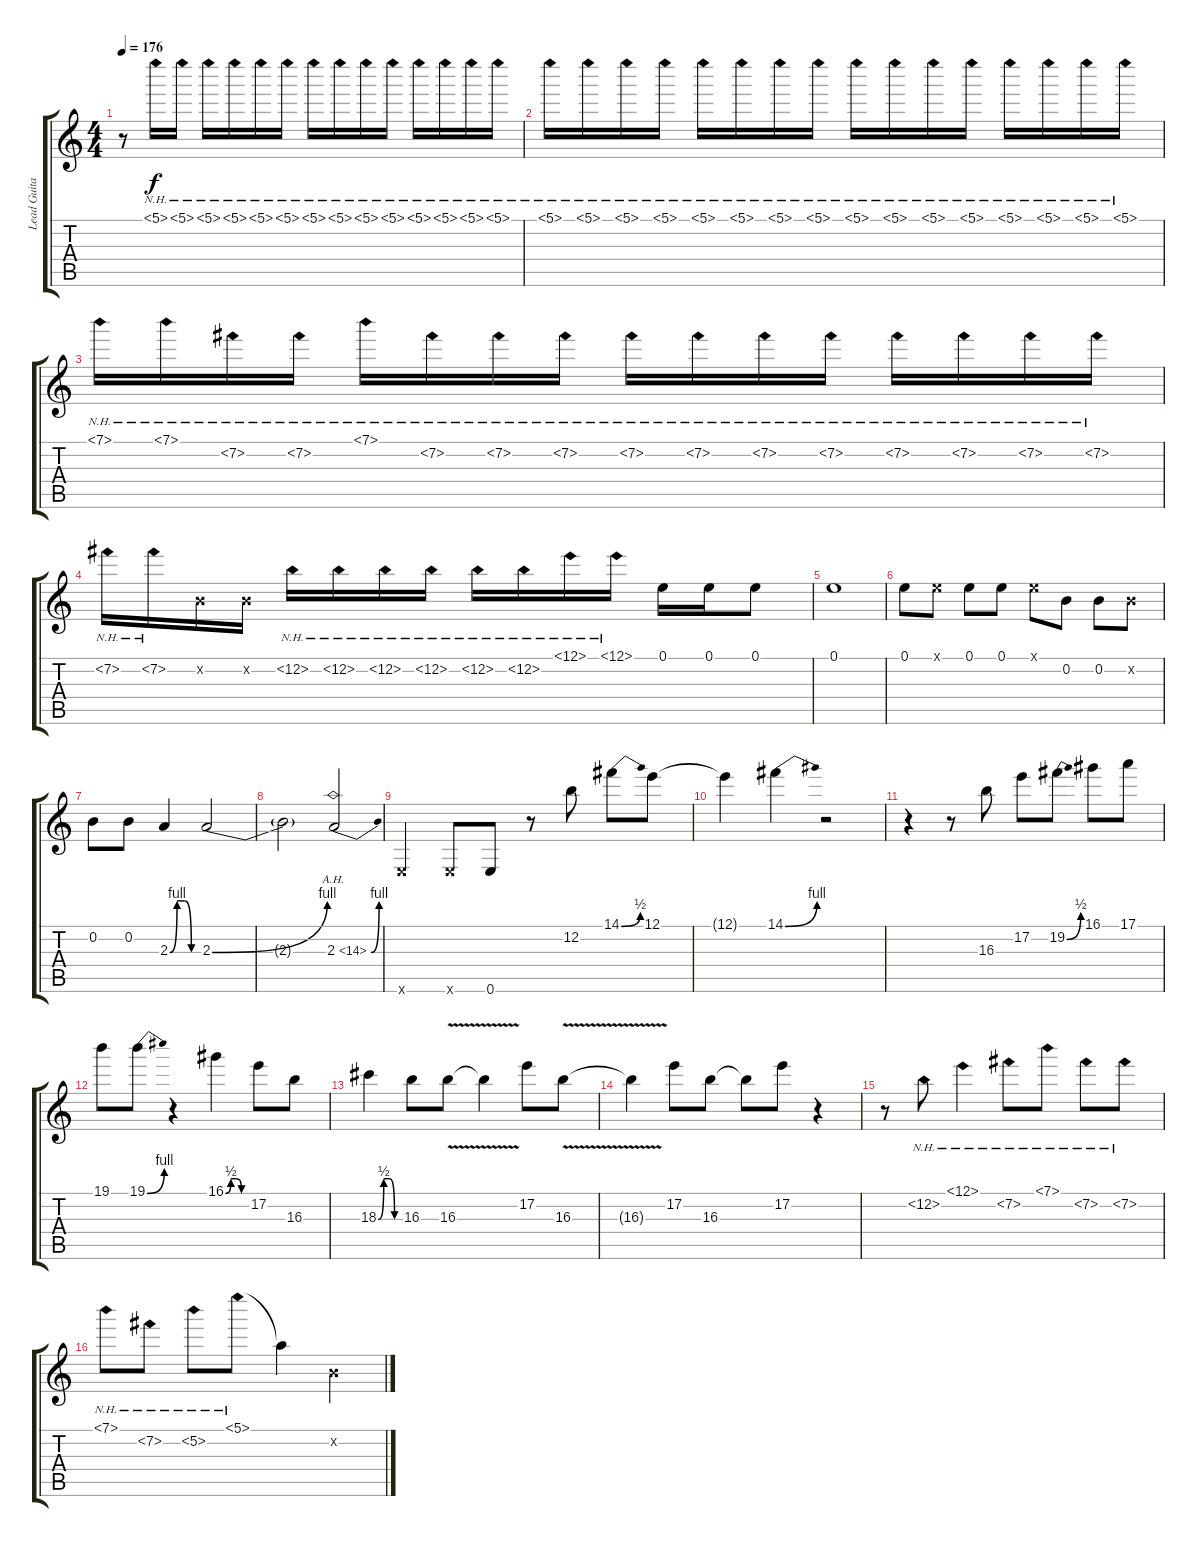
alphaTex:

\track ("Lead Guitar" "Lead Guita") {instrument distortionguitar}
\staff {score tabs}
\tuning (E4 B3 G3 D3 A2 E2) {hide}
\ts (4 4)
\tempo 176
\clef g2
\ks c
r.8{dy f} 5.1{nh}.16 5.1{nh}.16 5.1{nh}.16 5.1{nh}.16 5.1{nh}.16 5.1{nh}.16 5.1{nh}.16 5.1{nh}.16 5.1{nh}.16 5.1{nh}.16 5.1{nh}.16 5.1{nh}.16 5.1{nh}.16 5.1{nh}.16 |
5.1{nh}.16 5.1{nh}.16 5.1{nh}.16 5.1{nh}.16 5.1{nh}.16 5.1{nh}.16 5.1{nh}.16 5.1{nh}.16 5.1{nh}.16 5.1{nh}.16 5.1{nh}.16 5.1{nh}.16 5.1{nh}.16 5.1{nh}.16 5.1{nh}.16 5.1{nh}.16 |
7.1{nh}.16 7.1{nh}.16 7.2{nh}.16 7.2{nh}.16 7.1{nh}.16 7.2{nh}.16 7.2{nh}.16 7.2{nh}.16 7.2{nh}.16 7.2{nh}.16 7.2{nh}.16 7.2{nh}.16 7.2{nh}.16 7.2{nh}.16 7.2{nh}.16 7.2{nh}.16 |
7.2{nh}.16 7.2{nh}.16 0.2{x}.16 0.2{x}.16 12.2{nh}.16 12.2{nh}.16 12.2{nh}.16 12.2{nh}.16 12.2{nh}.16 12.2{nh}.16 12.1{nh}.16 12.1{nh}.16 0.1.16 0.1.16 0.1.8 |
0.1.1 |
0.1.8 0.1{x}.8 0.1.8 0.1.8 0.1{x}.8 0.2.8 0.2.8 0.2{x}.8 |
0.2.8 0.2.8 2.3{be (custom 0 0 15 4 30 4 45 0 60 0)}.4 2.3{be (bend 0 0 60 4)}.2 |
2.3{t}.2 2.3{be (bend 0 0 60 4) ah 12}.2 |
0.6{x}.4 0.6{x}.8 0.6.8 r.8 12.2.8 14.1{be (bend 0 0 60 2)}.8 12.1.8 |
12.1{t}.4 14.1{be (bend 0 0 60 4)}.4 r.2 |
r.4 r.8 16.3.8 17.2.8 19.2{be (bend 0 0 60 2)}.8 16.1.8 17.1.8 |
19.1.8 19.1{be (bend 0 0 60 4)}.8 r.4 16.1{be (custom 0 0 15 2 30 2 45 0 60 0)}.4 17.2.8 16.3.8 |
18.3{be (custom 0 0 15 2 30 2 45 0 60 0)}.4 16.3.8 16.3{v}.8 16.3{t}.4 17.2.8 16.3{v}.8 |
16.3{t}.4 17.2.8 16.3.8 16.3{t}.8 17.2.8 r.4 |
r.8 12.2{nh}.8 12.1{nh}.4 7.2{nh}.8 7.1{nh}.8 7.2{nh}.8 7.2{nh}.8 |
7.1{nh}.8 7.2{nh}.8 5.2{nh}.8 5.1{nh}.8 5.1{t}.4 0.2{x}.4
